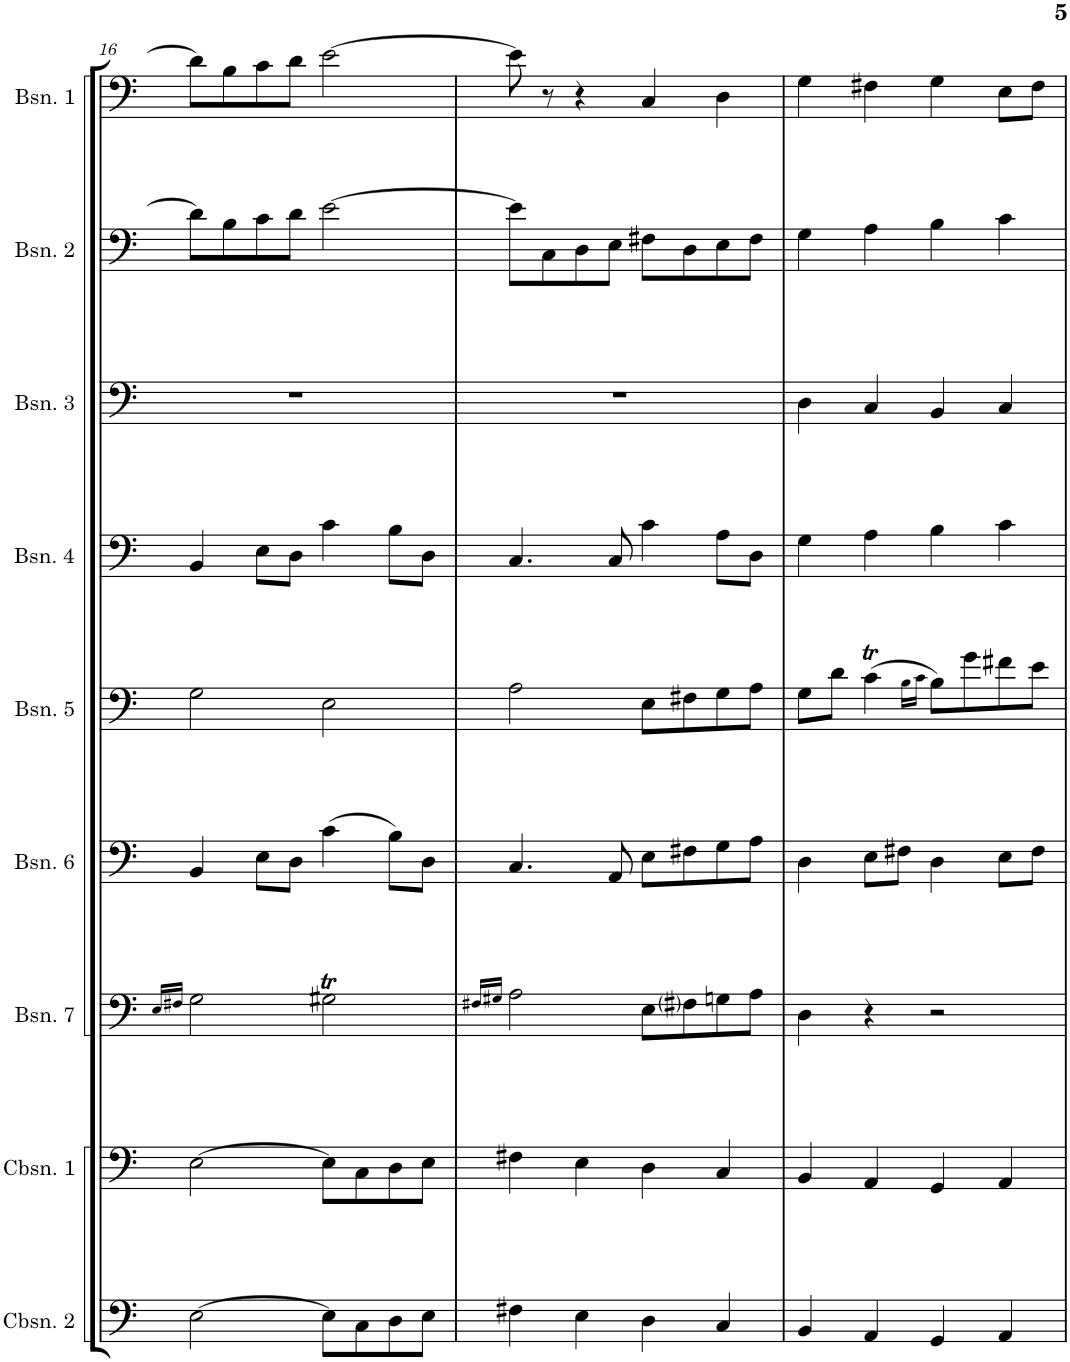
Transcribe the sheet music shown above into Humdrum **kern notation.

**kern	**kern	**kern	**kern	**kern	**kern	**kern	**kern	**kern
*part9	*part8	*part7	*part6	*part5	*part4	*part3	*part2	*part1
*staff9	*staff8	*staff7	*staff6	*staff5	*staff4	*staff3	*staff2	*staff1
*I"Contrabassoon 2	*I"Contrabassoon 1	*I"Bassoon 7	*I"Bassoon 6	*I"Bassoon 5	*I"Bassoon 4	*I"Bassoon 3	*I"Bassoon 2	*I"Bassoon 1
*I'Cbsn. 2	*I'Cbsn. 1	*I'Bsn. 7	*I'Bsn. 6	*I'Bsn. 5	*I'Bsn. 4	*I'Bsn. 3	*I'Bsn. 2	*I'Bsn. 1
!!LO:PB:g=z
*clefF4	*clefF4	*clefF4	*clefF4	*clefF4	*clefF4	*clefF4	*clefF4	*clefF4
*Trd7c12	*Trd7c12	*	*	*	*	*	*	*
*k[]	*k[]	*k[]	*k[]	*k[]	*k[]	*k[]	*k[]	*k[]
*M4/4	*M4/4	*M4/4	*M4/4	*M4/4	*M4/4	*M4/4	*M4/4	*M4/4
=16	=16	=16	=16	=16	=16	=16	=16	=16
.	.	16qE/LL	.	.	.	.	.	.
.	.	16qF#X/JJ	.	.	.	.	.	.
[2E\	[2E\	2G\	4BB/	2G\	4BB/	1r	8d\L]	8d\L]
.	.	.	.	.	.	.	8B\	8B\
.	.	.	8E\L	.	8E\L	.	8c\	8c\
.	.	.	8D\J	.	8D\J	.	8d\J	8d\J
8E\L]	8E\L]	2G#Xt\	(4c\	2E\	4c\	.	[2e\	[2e\
8C\	8C\	.	.	.	.	.	.	.
8D\	8D\	.	8B\L)	.	8B\L	.	.	.
8E\J	8E\J	.	8D\J	.	8D\J	.	.	.
=17	=17	=17	=17	=17	=17	=17	=17	=17
.	.	16qF#X/LL	.	.	.	.	.	.
.	.	16qG#X/JJ	.	.	.	.	.	.
4F#X\	4F#X\	2A\	4.C/	2A\	4.C/	1r	8e\L]	8e\]
.	.	.	.	.	.	.	8C\	8r
4E\	4E\	.	.	.	.	.	8D\	4r
.	.	.	8AA/	.	8C/	.	8E\J	.
4D\	4D\	8E\L	8E\L	8E\L	4c\	.	8F#X\L	4C/
.	.	8F#i\	8F#X\	8F#X\	.	.	8D\	.
4C/	4C/	8Gn\	8G\	8G\	8A\L	.	8E\	4D\
.	.	8A\J	8A\J	8A\J	8D\J	.	8F#\J	.
=18	=18	=18	=18	=18	=18	=18	=18	=18
4BB/	4BB/	4D\	4D\	8G\L	4G\	4D\	4G\	4G\
.	.	.	.	8d\J	.	.	.	.
4AA/	4AA/	4r	8E\L	(4cT\	4A\	4C/	4A\	4F#X\
.	.	.	8F#X\J	.	.	.	.	.
.	.	.	.	16qB\LL	.	.	.	.
.	.	.	.	16qc\JJ	.	.	.	.
4GG/	4GG/	2r	4D\	8B\L)	4B\	4BB/	4B\	4G\
.	.	.	.	8g\	.	.	.	.
4AA/	4AA/	.	8E\L	8f#X\	4c\	4C/	4c\	8E\L
.	.	.	8F#\J	8e\J	.	.	.	8F#\J
=	=	=	=	=	=	=	=	=
*-	*-	*-	*-	*-	*-	*-	*-	*-
